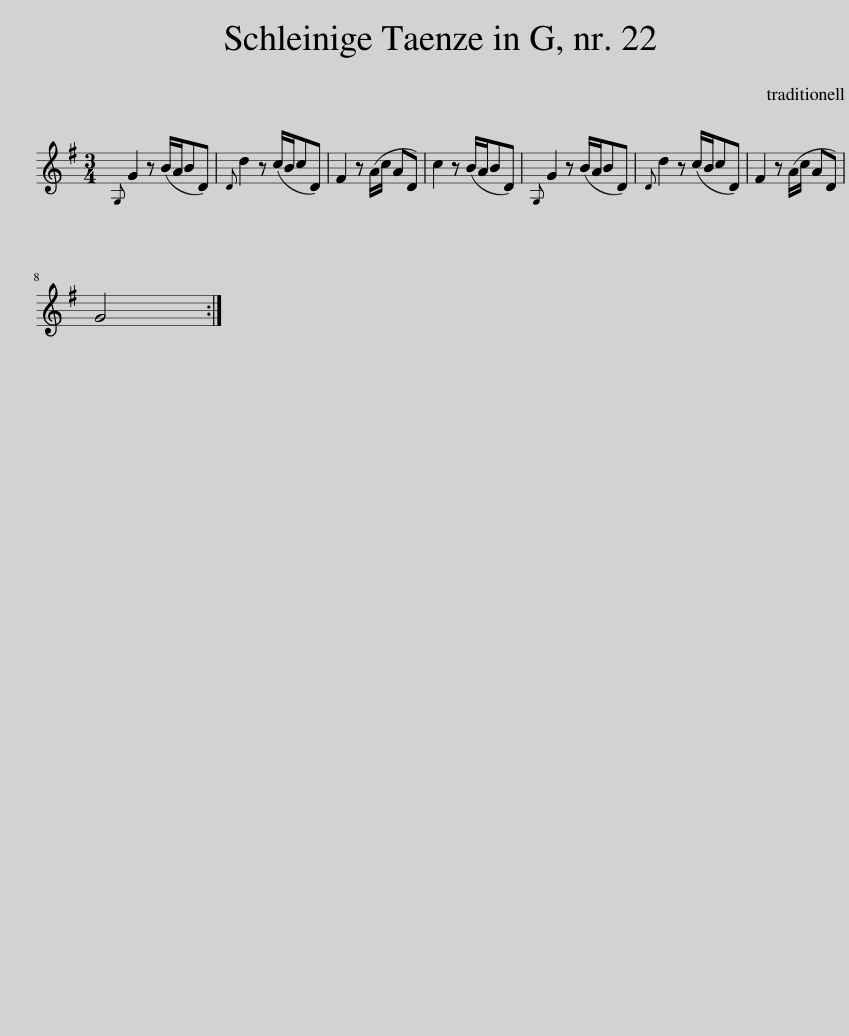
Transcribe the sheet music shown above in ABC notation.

X:1
L:1/8
M:3/4
I:linebreak $
K:G
V:1 treble
V:1
{G,} G2 z (B/A/BD) |{D} d2 z (c/B/cD) | F2 z (A/c/ AD) | c2 z (B/A/BD) |{G,} G2 z (B/A/BD) | %5
{D} d2 z (c/B/cD) | F2 z (A/c/ AD) |$ G4 :| %8
